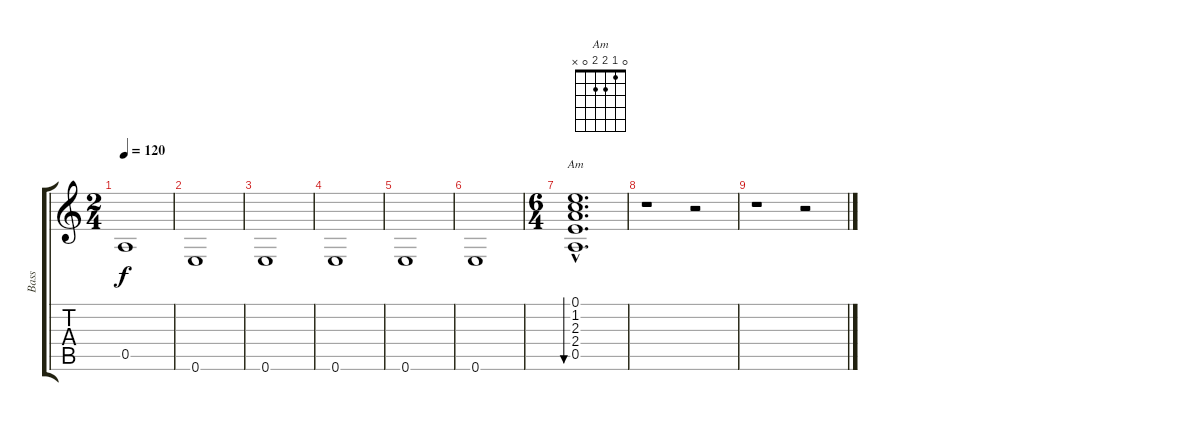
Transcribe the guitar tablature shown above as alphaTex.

\track ("Bass" "Bass") {instrument acousticbass}
\staff {score tabs}
\tuning (E4 B3 G3 D3 A2 E2) {hide}
\chord ("Am" 0 1 2 2 0 x)
\ts (2 4)
\tempo 120
\clef g2
\ks c
0.5.1{dy f} |
0.6.1 |
0.6.1 |
0.6.1 |
0.6.1 |
0.6.1 |
\ts (6 4)
(0.1{hac} 1.2{hac} 2.3{hac} 2.4{hac} 0.5{hac}).1{d bu 120 ch "Am"} |
r.1 r.2 |
r.1 r.2
